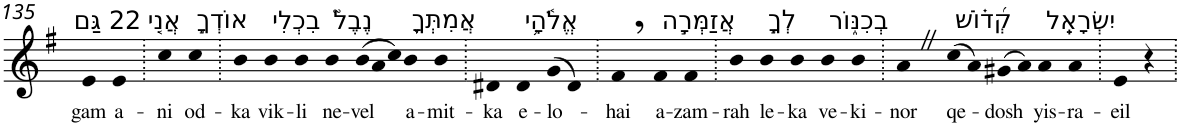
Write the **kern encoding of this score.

**kern	**text
*part1	*part1
*staff1	*staff1
*I"Piano	*
*I'Pno	*
!!LO:PB:g=z
*clefG2	*
*k[f#]	*
*G:	*
=135	=135
!LO:TX:a:t=22 גַּם	!
!	!LO:LY:b
4e	gam
!LO:TX:a:t=אֲנִ֤י	!
!	!LO:LY:b
4e	a-
=136.	=136.
!	!LO:LY:b
4cc	-ni
!LO:TX:a:t=אוֹדְךָ֣	!
!	!LO:LY:b
4cc	od-
=137.	=137.
!	!LO:LY:b
4b	-ka
!LO:TX:a:t=בִכְלִי	!
!	!LO:LY:b
4b	vik-
!	!LO:LY:b
4b	-li
!LO:TX:a:t=נֶבֶל֮	!
!	!LO:LY:b
4b	ne-
*Xtuplet	*
!	!LO:LY:b
(>12b	-vel
12a	.
12cc)	.
!LO:TX:a:t=אֲמִתְּךָ֪	!
!	!LO:LY:b
4b	a-
!	!LO:LY:b
4b	-mit-
=138.	=138.
!	!LO:LY:b
4d#X	-ka
!LO:TX:a:t=אֱלֹ֫הָ֥י	!
!	!LO:LY:b
4d#	e-
!	!LO:LY:b
(>8g	-lo-
8d#)	.
=139.	=139.
!	!LO:LY:b
4f#,	-hai
!LO:TX:a:t=אֲזַמְּרָ֣ה	!
!	!LO:LY:b
4f#	a-
!	!LO:LY:b
4f#	-zam-
=140.	=140.
!	!LO:LY:b
4b	-rah
!LO:TX:a:t=לְךָ֣	!
!	!LO:LY:b
4b	le-
!	!LO:LY:b
4b	-ka
!LO:TX:a:t=בְכִנּ֑וֹר	!
!	!LO:LY:b
4b	ve-
!	!LO:LY:b
4b	-ki-
=141.	=141.
!	!LO:LY:b
4aZ	-nor
!LO:TX:a:t=קְ֝ד֗וֹשׁ	!
!	!LO:LY:b
(>8cc	qe-
8a)	.
!	!LO:LY:b
(>8g#X	-dosh
8a)	.
!LO:TX:a:t=יִשְׂרָאֵֽל	!
!	!LO:LY:b
4a	yis-
!	!LO:LY:b
4a	-ra-
=142.	=142.
!	!LO:LY:b
4e	-eil
4r	.
=.	=.
*-	*-
